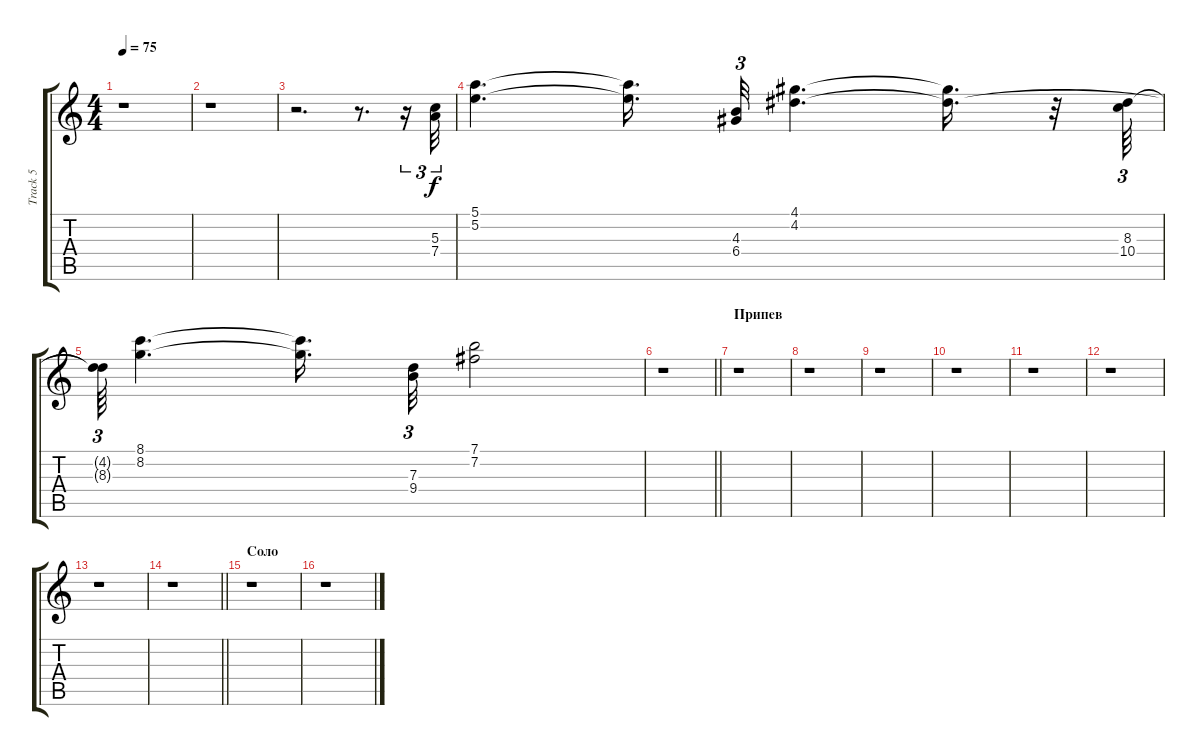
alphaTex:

\track ("Track 5" "Track 5") {instrument electricguitarclean}
\staff {score tabs}
\tuning (E4 B3 G3 D3 A2 D2) {hide}
\ts (4 4)
\tempo 75
\clef g2
\ks c
r.1{dy fff} |
r.1 |
r.2{d} r.8{d} r.16{tu (3 2)} (5.3 7.4).32{tu (3 2) dy f} |
(5.1 5.2).4{d} (5.1{t} 5.2{t}).16{d} (4.3 6.4).32{tu (3 2)} (4.1 4.2).4{d} (4.1{t} 4.2{t}).16{d} r.32 (8.3 10.4).64{tu (3 2)} |
(4.2{t} 8.3{t}).64{tu (3 2)} (8.1 8.2).4{d} (8.1{t} 8.2{t}).16{d} (7.3 9.4).32{tu (3 2)} (7.1 7.2).2 |
\barLineRight lightlight
r.1 |
\section ("" "Припев")
r.1 |
r.1 |
r.1 |
r.1 |
r.1 |
r.1 |
r.1 |
\barLineRight lightlight
r.1 |
\section ("" "Соло")
r.1 |
r.1
